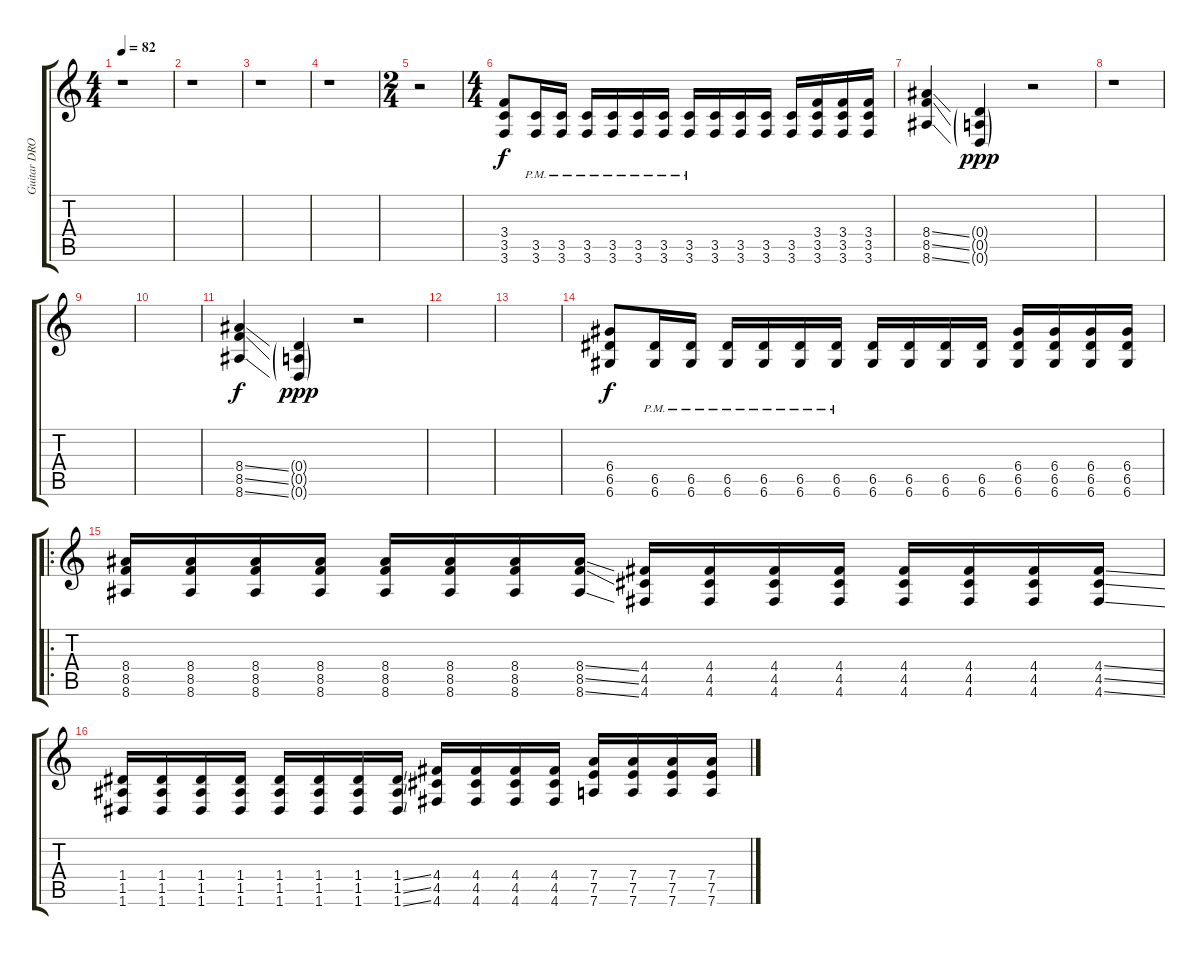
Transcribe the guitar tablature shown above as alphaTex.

\track ("Guitar DROP-D TWO" "Guitar DRO") {instrument overdrivenguitar}
\staff {score tabs}
\tuning (E4 B3 G3 D3 A2 D2) {hide}
\ts (4 4)
\tempo 82
\clef g2
\ks c
r.1{dy ppp} |
r.1 |
r.1 |
r.1 |
\ts (2 4)
r.2 |
\ts (4 4)
(3.4 3.5 3.6).8{dy f} (3.5{pm} 3.6{pm}).16 (3.5{pm} 3.6{pm}).16 (3.5{pm} 3.6{pm}).16 (3.5{pm} 3.6{pm}).16 (3.5{pm} 3.6{pm}).16 (3.5{pm} 3.6{pm}).16 (3.5{pm} 3.6{pm}).16 (3.5 3.6).16 (3.5 3.6).16 (3.5 3.6).16 (3.5 3.6).16 (3.4 3.5 3.6).16 (3.4 3.5 3.6).16 (3.4 3.5 3.6).16 |
(8.4{ss} 8.5{ss} 8.6{ss}).4 (0.4{g} 0.5{g} 0.6{g}).4{dy ppp} r.2 |
r.1 |
|
|
(8.4{ss} 8.5{ss} 8.6{ss}).4{dy f} (0.4{g} 0.5{g} 0.6{g}).4{dy ppp} r.2 |
|
|
(6.4 6.5 6.6).8{dy f} (6.5{pm} 6.6{pm}).16 (6.5{pm} 6.6{pm}).16 (6.5{pm} 6.6{pm}).16 (6.5{pm} 6.6{pm}).16 (6.5{pm} 6.6{pm}).16 (6.5{pm} 6.6{pm}).16 (6.5 6.6).16 (6.5 6.6).16 (6.5 6.6).16 (6.5 6.6).16 (6.4 6.5 6.6).16 (6.4 6.5 6.6).16 (6.4 6.5 6.6).16 (6.4 6.5 6.6).16 |
\ro
(8.4 8.5 8.6).16 (8.4 8.5 8.6).16 (8.4 8.5 8.6).16 (8.4 8.5 8.6).16 (8.4 8.5 8.6).16 (8.4 8.5 8.6).16 (8.4 8.5 8.6).16 (8.4{ss} 8.5{ss} 8.6{ss}).16 (4.4 4.5 4.6).16 (4.4 4.5 4.6).16 (4.4 4.5 4.6).16 (4.4 4.5 4.6).16 (4.4 4.5 4.6).16 (4.4 4.5 4.6).16 (4.4 4.5 4.6).16 (4.4{ss} 4.5{ss} 4.6{ss}).16 |
(1.4 1.5 1.6).16 (1.4 1.5 1.6).16 (1.4 1.5 1.6).16 (1.4 1.5 1.6).16 (1.4 1.5 1.6).16 (1.4 1.5 1.6).16 (1.4 1.5 1.6).16 (1.4{ss} 1.5{ss} 1.6{ss}).16 (4.4 4.5 4.6).16 (4.4 4.5 4.6).16 (4.4 4.5 4.6).16 (4.4 4.5 4.6).16 (7.4 7.5 7.6).16 (7.4 7.5 7.6).16 (7.4 7.5 7.6).16 (7.4 7.5 7.6).16
